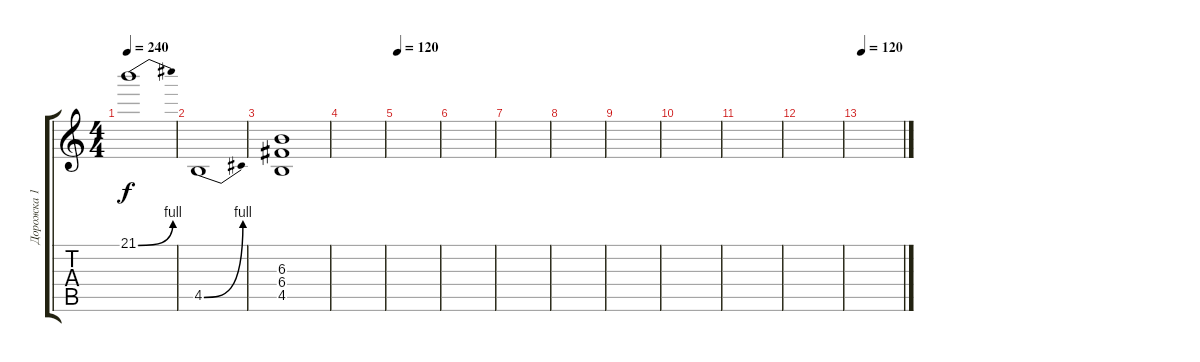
\track ("Дорожка 1" "Дорожка 1") {instrument distortionguitar}
\staff {score tabs}
\tuning (D4 A3 F3 C3 G2 D2) {hide}
\ts (4 4)
\tempo 240
\clef g2
\ks c
21.1{be (bend 0 0 60 4)}.1{dy f} |
4.5{be (bend 0 0 60 4)}.1 |
(6.3 6.4 4.5).1 |
|
\tempo 120
|
|
|
|
|
|
|
|
\tempo 120
